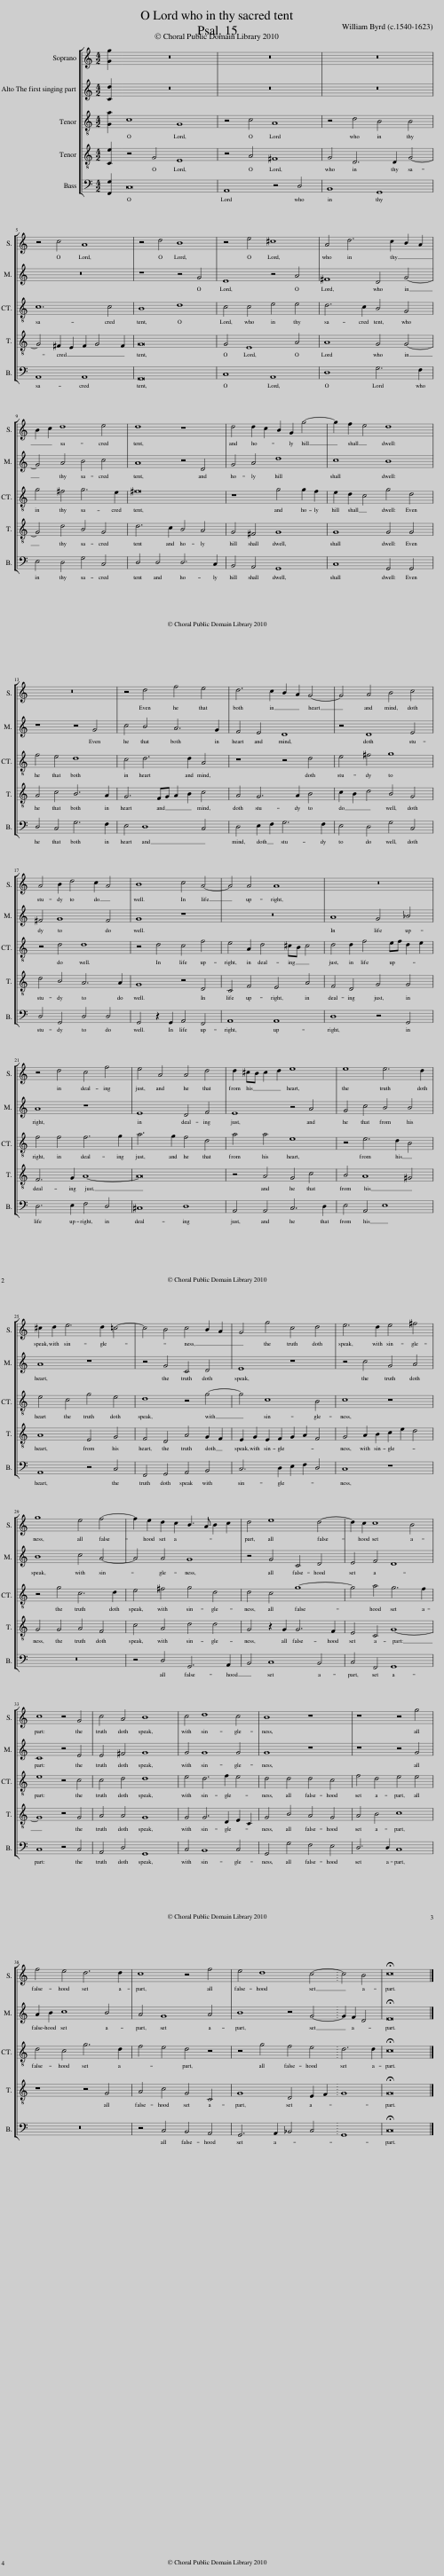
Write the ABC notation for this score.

X:1
%%score [ 1 2 3 4 5 ]
L:1/8
M:4/2
I:linebreak $
K:C
V:1 treble
V:2 treble transpose=-12
V:3 treble-8 transpose=-12
V:4 treble-8 transpose=-12
V:5 bass
V:1
 [Gg]2 | z16 | z16 | z16 |$ z4 c4 A8 | %5
 z4 d4 B8 | z4 e4 ^c8 | A4 d6 c2 B2 A2 |$ B2 c2 d8 e4 | d8 z8 | %10
 d4 d2 c2 B2 G2 g4- | g2 f2 e4 d8 |$ z16 | z4 d4 f4 e4 | d6 c2 B2 A2 G4- | %15
 G4 A4 B4 c4 |$ A4 B2 d4 c2 A4 | B8 c4 A4- | A4 A4 A8 | z16 |$ %20
 z4 d4 c4 f4 | e4 A4 A4 d4 | d2 ^cB c2 d2 e8 | e8 e6 d2 |$ ^c2 d2 e6 d2 =c4- | %25
 c4 B4 c4 B2 A2 | G4 g4 c4 d4 | e6 d2 e4 ^f4 |$ g8 e4 f4- | f2 e2 d2 c2 B3 A B2 c2 | %30
 d4 e8 d4- | d2 c2 c8 B4 |$ c8 z4 G4 | c4 A4 B8 | c4 d8 c4 | %35
 B8 z8 | z8 z4 g4 |$ f4 e4 d6 d2 | c8 z4 f4 | e4 d8 c4- | %40
 c4 B4 | !fermata!c16 |] %42
V:2
 [Cd]2 | z16 | z16 | z16 |$ z16 | %5
 z8 z4 G4 | E8 z4 A4 | ^F8 D4 G4- |$ G4 A4 B4 c4 | A8 z4 D4 | %10
 G4 A4 d8 | c8 B8 |$ z8 z4 G4 | c4 B4 A6 G2 | F4 E4 D8 | %15
 z4 D8 E4 |$ ^F4 G8 F4 | G8 z8 | z16 | A8 G4 _B4 |$ %20
 A8 z8 | E8 D4 F4 | E8 z4 A4 | G4 c4 B4 B4 |$ A8 z8 | %25
 z4 G4 C4 D4 | E8 z8 | z4 c4 G4 A4 |$ B8 c4 A4- | A4 A4 G8 | %30
 z4 G4 C4 D4 | E4 F4 D8 |$ C8 z4 E4 | E4 ^F4 G8 | G4 G8 G4 | %35
 G8 z8 | z8 z4 G4 |$ A2 B2 c8 B4 | A4 G8 A4 | B8 z4 G4- | %40
 G2 F2 D4 | !fermata!E16 |] %42
V:3
 [Ga]2 | c8 G8 | z4 c4 A8 | z4 d4 B4 B4 |$ c12 c4 | %5
 B8 d8 | c4 c4 e4 e4 | d6 c2 B4 G4 |$ g4 ^f4 g6 e2 | ^f16 | %10
 z8 g4 g2 f2 | e2 d2 c4 g4 d4 |$ f4 e4 d8 | c4 d6 d2 A4 | z8 z4 d4 | %15
 e4 ^f4 g8 |$ z4 d4 d8 | z4 d4 c4 f4 | e4 A2 d4 ^cB c4 | d4 d2 f4 ef d2 e2 |$ %20
 f4 f4 f6 g2 | a6 g2 f4 d4 | a4 a4 e8 | z4 e6 d2 B4 |$ e4 c4 g4 e4 | %25
 d8 z4 g4- | g4 c8 B4 | c8 z8 |$ z4 g4 c6 d2 | e4 ^f4 g4 d4 | %30
 d4 c4 g8- | g4 a4 g6 f2 |$ e8 z4 c4 | c4 d4 d8 | e4 d6 f2 e4 | %35
 d4 d4 d4 c4 | f4 d4 e4 e4 |$ d4 c4 g6 d2 | f4 e4 d4 z4 | z4 g4 f4 e4 | %40
 d6 d2 | !fermata!c16 |] %42
V:4
 [Ce]2 | z4 G4 E8 | z4 A4 ^F8 | G4 D6 D2 G4- |$ G4 ^F2 E2 F2 G4 F2 | %5
 G16 | G4 E8 A4 | A8 G4 G4- |$ G4 d4 B4 G4 | d6 c2 B4 A4 | %10
 G4 ^F4 G8 | G8 G4 G4 |$ A4 c4 B6 A2 | G6 FG A2 B2 c4 | A4 G6 A2 B4 | %15
 c2 B2 d4 B4 G4 |$ d4 B4 A6 A2 | G8 z4 D4 | C4 F4 E4 A4 | F4 D4 G4 G4 |$ %20
 F6 G2 A8- | A16 | z4 A4 G4 c4 | B4 A8 ^G4 |$ A8 E4 G4 | %25
 F4 D4 A4 G2 F2 | E2 G2 E2 F2 G2 A2 F4 | G4 A2 B2 c2 e2 d4 |$ G4 G4 A4 F4 | c4 A4 d4 d4 | %30
 G4 z2 G2 G6 F2 | E4 C4 G8- |$ G8 z4 G4 | A4 A4 G8 | G4 G6 D2 E2 C2 | %35
 G4 B4 A4 G4 | A4 B4 c8 |$ z8 z4 G4 | A4 c4 G4 C4 | G8 D4 E2 F2 | %40
 G8 | !fermata!G16 |] %42
V:5
 [F,,G,]2 | C,16 | A,,8 z4 D,4 | B,,8 G,,8 |$ A,,8 A,,8 | %5
 G,,16 | C,8 A,,8 | D,8 G,6 F,2 |$ E,4 D,4 G,4 C,4 | D,4 D,4 D,6 C,2 | %10
 B,,4 A,,4 G,,8 | C,8 G,,4 G,,4 |$ D,4 C,4 G,6 F,2 | E,4 D,8 C,4 | D,4 E,2 F,2 G,6 F,2 | %15
 E,4 D,4 G,4 C,4 |$ D,4 G,,4 D,4 D,4 | G,,4 z2 G,,2 A,,4 F,,4 | A,,8 A,,8 | D,8 z4 G,,4 |$ %20
 D,6 E,2 F,4 D,4 | ^C,8 D,8 | A,,4 A,,4 C,6 D,2 | E,4 A,,4 E,8 |$ A,,8 z4 C,4 | %25
 F,,4 G,,4 A,,4 B,,4 | C,6 D,2 E,2 F,2 D,4 | C,8 z8 |$ z16 | z4 D,4 G,,6 A,,2 | %30
 B,,4 C,8 B,,4 | C,4 F,,4 G,,8 |$ C,8 z4 C,4 | A,,4 D,4 G,,8 | C,4 B,,8 C,4 | %35
 G,,4 G,4 F,4 E,4 | D,6 D,2 C,8 |$ z16 | z4 C,4 B,,4 A,,4 | G,,6 A,,2 _B,,4 C,4 | %40
 G,,8 | !fermata!C,16 |] %42
